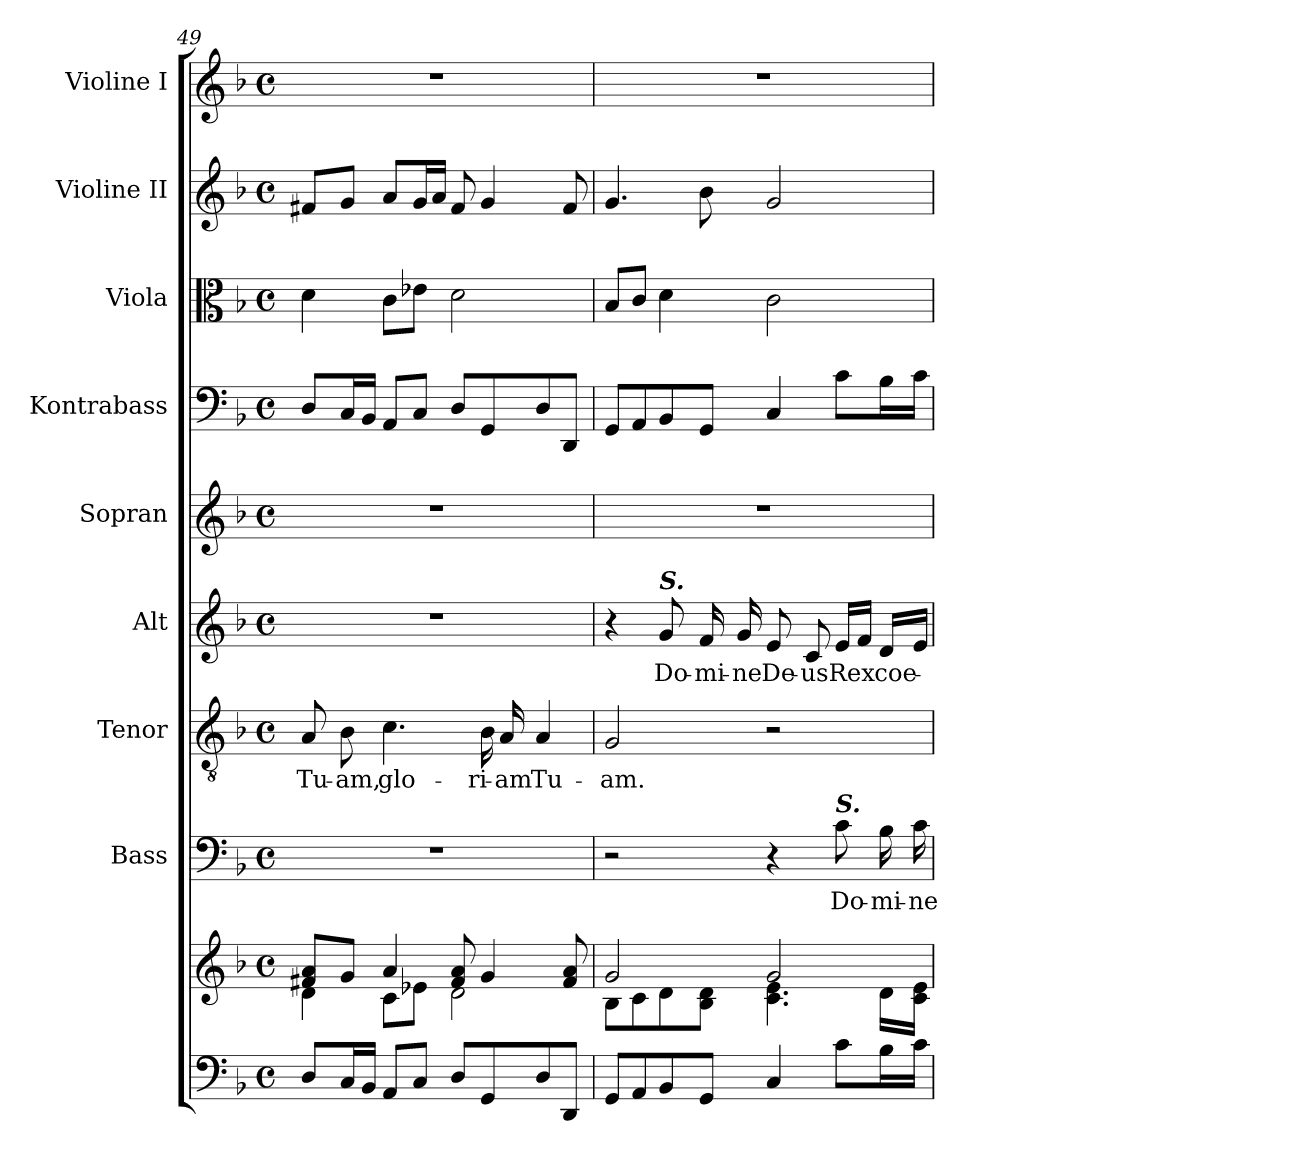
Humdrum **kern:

**kern	**kern	**kern	**text	**kern	**text	**kern	**text	**kern	**kern	**kern	**kern	**kern
*part9	*part9	*part8	*part8	*part7	*part7	*part6	*part6	*part5	*part4	*part3	*part2	*part1
*staff10	*staff9	*staff8	*staff8	*staff7	*staff7	*staff6	*staff6	*staff5	*staff4	*staff3	*staff2	*staff1
*	*	*I"Bass	*	*I"Tenor	*	*I"Alt	*	*I"Sopran	*I"Kontrabass	*I"Viola	*I"Violine II	*I"Violine I
*	*	*I'B.	*	*I'T.	*	*I'A.	*	*I'S.	*I'Kb.	*I'Vla.	*I'Vl. II	*I'Vl. I
*clefF4	*clefG2	*clefF4	*	*clefGv2	*	*clefG2	*	*clefG2	*clefF4	*clefC3	*clefG2	*clefG2
*	*	*	*	*	*	*	*	*	*ITrd7c12	*	*	*
*k[b-]	*k[b-]	*k[b-]	*	*k[b-]	*	*k[b-]	*	*k[b-]	*k[b-]	*k[b-]	*k[b-]	*k[b-]
*F:	*F:	*F:	*	*F:	*	*F:	*	*F:	*F:	*F:	*F:	*F:
*M4/4	*M4/4	*M4/4	*	*M4/4	*	*M4/4	*	*M4/4	*M4/4	*M4/4	*M4/4	*M4/4
*met(c)	*met(c)	*met(c)	*	*met(c)	*	*met(c)	*	*met(c)	*met(c)	*met(c)	*met(c)	*met(c)
=49	=49	=49	=49	=49	=49	=49	=49	=49	=49	=49	=49	=49
*	*^	*	*	*	*	*	*	*	*	*	*	*
!	!	!	!	!	!	!LO:LY:b	!	!	!	!	!	!	!
8D/L	8f#X/ 8a/L	4d\	1r	.	8A/	Tu-	1r	.	1r	8DD/L	4d\	8f#X/L	1r
!	!	!	!	!	!	!LO:LY:b	!	!	!	!	!	!	!
16C/L	8g/J	.	.	.	8B-\	-am,	.	.	.	16CC/L	.	8g/J	.
16BB-/JJ	.	.	.	.	.	.	.	.	.	16BBB-/JJ	.	.	.
!	!	!	!	!	!	!LO:LY:b	!	!	!	!	!	!	!
8AA/L	4a/	8c\L	.	.	4.c\	glo-	.	.	.	8AAA/L	8c\L	8a/L	.
8C/J	.	8e-X\J	.	.	.	.	.	.	.	8CC/J	8e-X\J	16g/L	.
.	.	.	.	.	.	.	.	.	.	.	.	16a/JJ	.
8D/L	8f#/ 8a/	2d\	.	.	.	.	.	.	.	8DD/L	2d\	8f#/	.
!	!	!	!	!	!	!LO:LY:b	!	!	!	!	!	!	!
8GG/	4g/	.	.	.	16B-\	-ri-	.	.	.	8GGG/	.	4g/	.
!	!	!	!	!	!	!LO:LY:b	!	!	!	!	!	!	!
.	.	.	.	.	16A/	-am	.	.	.	.	.	.	.
!	!	!	!	!	!	!LO:LY:b	!	!	!	!	!	!	!
8D/	.	.	.	.	4A/	Tu-	.	.	.	8DD/	.	.	.
8DD/J	8f#/ 8a/	.	.	.	.	.	.	.	.	8DDD/J	.	8f#/	.
=50	=50	=50	=50	=50	=50	=50	=50	=50	=50	=50	=50	=50	=50
!	!	!	!	!	!	!LO:LY:b	!	!	!	!	!	!	!
8GG/L	2g/	8B-\L	2r	.	2G/	-am.	4r	.	1r	8GGG/L	8B-/L	4.g/	1r
8AA/	.	8c\	.	.	.	.	.	.	.	8AAA/	8c/J	.	.
!	!	!	!	!	!	!	!LO:TX:a:Bi:t=S.	!	!	!	!	!	!
!	!	!	!	!	!	!	!	!LO:LY:b	!	!	!	!	!
8BB-/	.	8d\	.	.	.	.	8g/	Do-	.	8BBB-/	4d\	.	.
!	!	!	!	!	!	!	!	!LO:LY:b	!	!	!	!	!
8GG/J	.	8B-\ 8d\J	.	.	.	.	16f/	-mi-	.	8GGG/J	.	8b-\	.
!	!	!	!	!	!	!	!	!LO:LY:b	!	!	!	!	!
.	.	.	.	.	.	.	16g/	-ne	.	.	.	.	.
!	!	!	!	!	!	!	!	!LO:LY:b	!	!	!	!	!
4C/	2g/	4.c\ 4.e\	4r	.	2r	.	8e/	De-	.	4CC/	2c\	2g/	.
!	!	!	!	!	!	!	!	!LO:LY:b	!	!	!	!	!
.	.	.	.	.	.	.	8c/	-us	.	.	.	.	.
!	!	!	!LO:TX:a:Bi:t=S.	!	!	!	!	!	!	!	!	!	!
!	!	!	!	!LO:LY:b	!	!	!	!LO:LY:b	!	!	!	!	!
8c\L	.	.	8c\	Do-	.	.	16e/LL	Rex	.	8C\L	.	.	.
.	.	.	.	.	.	.	16f/JJ	.	.	.	.	.	.
!	!	!	!	!LO:LY:b	!	!	!	!LO:LY:b	!	!	!	!	!
16B-\L	.	16d\LL	16B-\	-mi-	.	.	16d/LL	coe-	.	16BB-\L	.	.	.
!	!	!	!	!LO:LY:b	!	!	!	!	!	!	!	!	!
16c\JJ	.	16c\ 16e\JJ	16c\	-ne	.	.	16e/JJ	.	.	16C\JJ	.	.	.
*	*v	*v	*	*	*	*	*	*	*	*	*	*	*
=	=	=	=	=	=	=	=	=	=	=	=	=
*-	*-	*-	*-	*-	*-	*-	*-	*-	*-	*-	*-	*-
